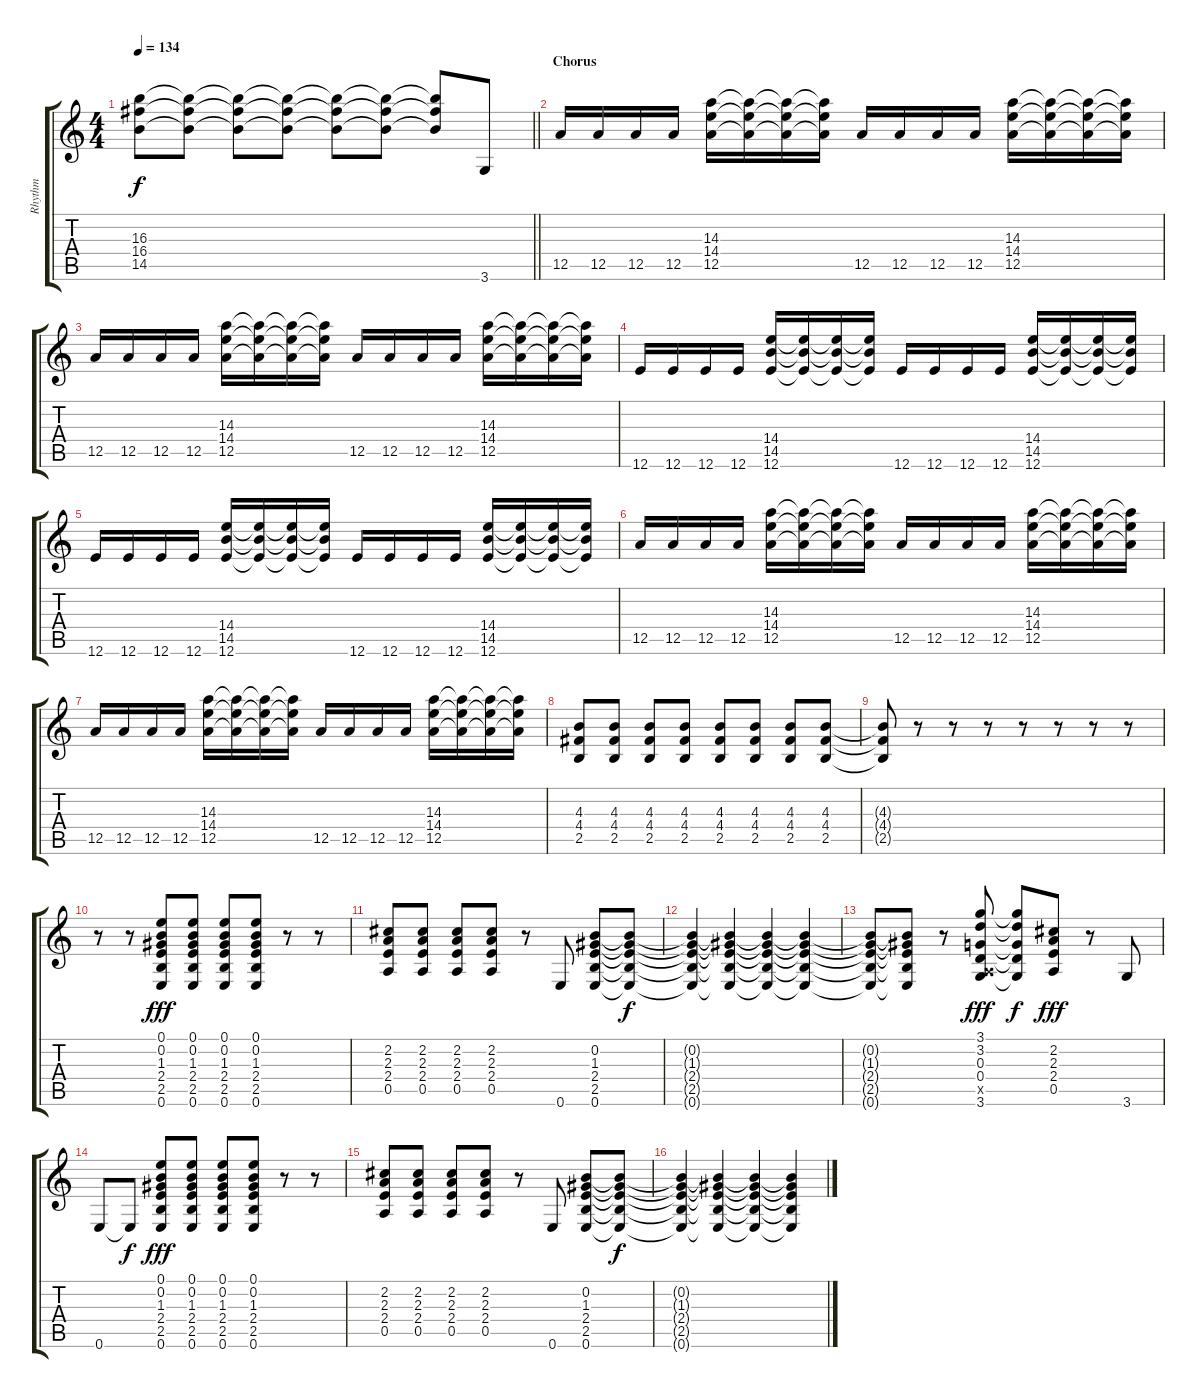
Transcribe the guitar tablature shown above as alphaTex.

\track ("Rhythm" "Rhythm") {instrument distortionguitar}
\staff {score tabs}
\tuning (E4 B3 G3 D3 A2 E2) {hide}
\ts (4 4)
\tempo 134
\clef g2
\barLineRight lightlight
\ks c
(16.3{t} 16.4{t} 14.5{t}).8{dy f} (16.3{t} 16.4{t} 14.5{t}).8 (16.3{t} 16.4{t} 14.5{t}).8 (16.3{t} 16.4{t} 14.5{t}).8 (16.3{t} 16.4{t} 14.5{t}).8 (16.3{t} 16.4{t} 14.5{t}).8 (16.3{t} 16.4{t} 14.5{t}).8 3.6.8 |
\section ("" "Chorus")
12.5.16 12.5.16 12.5.16 12.5.16 (14.3 14.4 12.5).16 (14.3{t} 14.4{t} 12.5{t}).16 (14.3{t} 14.4{t} 12.5{t}).16 (14.3{t} 14.4{t} 12.5{t}).16 12.5.16 12.5.16 12.5.16 12.5.16 (14.3 14.4 12.5).16 (14.3{t} 14.4{t} 12.5{t}).16 (14.3{t} 14.4{t} 12.5{t}).16 (14.3{t} 14.4{t} 12.5{t}).16 |
12.5.16 12.5.16 12.5.16 12.5.16 (14.3 14.4 12.5).16 (14.3{t} 14.4{t} 12.5{t}).16 (14.3{t} 14.4{t} 12.5{t}).16 (14.3{t} 14.4{t} 12.5{t}).16 12.5.16 12.5.16 12.5.16 12.5.16 (14.3 14.4 12.5).16 (14.3{t} 14.4{t} 12.5{t}).16 (14.3{t} 14.4{t} 12.5{t}).16 (14.3{t} 14.4{t} 12.5{t}).16 |
12.6.16 12.6.16 12.6.16 12.6.16 (14.4 14.5 12.6).16 (14.4{t} 14.5{t} 12.6{t}).16 (14.4{t} 14.5{t} 12.6{t}).16 (14.4{t} 14.5{t} 12.6{t}).16 12.6.16 12.6.16 12.6.16 12.6.16 (14.4 14.5 12.6).16 (14.4{t} 14.5{t} 12.6{t}).16 (14.4{t} 14.5{t} 12.6{t}).16 (14.4{t} 14.5{t} 12.6{t}).16 |
12.6.16 12.6.16 12.6.16 12.6.16 (14.4 14.5 12.6).16 (14.4{t} 14.5{t} 12.6{t}).16 (14.4{t} 14.5{t} 12.6{t}).16 (14.4{t} 14.5{t} 12.6{t}).16 12.6.16 12.6.16 12.6.16 12.6.16 (14.4 14.5 12.6).16 (14.4{t} 14.5{t} 12.6{t}).16 (14.4{t} 14.5{t} 12.6{t}).16 (14.4{t} 14.5{t} 12.6{t}).16 |
12.5.16 12.5.16 12.5.16 12.5.16 (14.3 14.4 12.5).16 (14.3{t} 14.4{t} 12.5{t}).16 (14.3{t} 14.4{t} 12.5{t}).16 (14.3{t} 14.4{t} 12.5{t}).16 12.5.16 12.5.16 12.5.16 12.5.16 (14.3 14.4 12.5).16 (14.3{t} 14.4{t} 12.5{t}).16 (14.3{t} 14.4{t} 12.5{t}).16 (14.3{t} 14.4{t} 12.5{t}).16 |
12.5.16 12.5.16 12.5.16 12.5.16 (14.3 14.4 12.5).16 (14.3{t} 14.4{t} 12.5{t}).16 (14.3{t} 14.4{t} 12.5{t}).16 (14.3{t} 14.4{t} 12.5{t}).16 12.5.16 12.5.16 12.5.16 12.5.16 (14.3 14.4 12.5).16 (14.3{t} 14.4{t} 12.5{t}).16 (14.3{t} 14.4{t} 12.5{t}).16 (14.3{t} 14.4{t} 12.5{t}).16 |
(4.3 4.4 2.5).8 (4.3 4.4 2.5).8 (4.3 4.4 2.5).8 (4.3 4.4 2.5).8 (4.3 4.4 2.5).8 (4.3 4.4 2.5).8 (4.3 4.4 2.5).8 (4.3 4.4 2.5).8 |
(4.3{t} 4.4{t} 2.5{t}).8 r.8 r.8 r.8 r.8 r.8 r.8 r.8 |
r.8 r.8 (0.1 0.2 1.3 2.4 2.5 0.6).8{dy fff} (0.1 0.2 1.3 2.4 2.5 0.6).8 (0.1 0.2 1.3 2.4 2.5 0.6).8 (0.1 0.2 1.3 2.4 2.5 0.6).8 r.8 r.8 |
(2.2 2.3 2.4 0.5).8 (2.2 2.3 2.4 0.5).8 (2.2 2.3 2.4 0.5).8 (2.2 2.3 2.4 0.5).8 r.8 0.6.8 (0.2 1.3 2.4 2.5 0.6).8 (0.2{t} 1.3{t} 2.4{t} 2.5{t} 0.6{t}).8{dy f} |
(0.2{t} 1.3{t} 2.4{t} 2.5{t} 0.6{t}).4 (0.2{t} 1.3{t} 2.4{t} 2.5{t} 0.6{t}).4 (0.2{t} 1.3{t} 2.4{t} 2.5{t} 0.6{t}).4 (0.2{t} 1.3{t} 2.4{t} 2.5{t} 0.6{t}).4 |
(0.2{t} 1.3{t} 2.4{t} 2.5{t} 0.6{t}).8 (0.2{t} 1.3{t} 2.4{t} 2.5{t} 0.6{t}).8 r.8 (3.1 3.2 0.3 0.4 0.5{x} 3.6).8{dy fff} (3.1{t} 3.2{t} 0.3{t} 0.4{t} 3.6{t}).8{dy f} (2.2 2.3 2.4 0.5).8{dy fff} r.8 3.6.8 |
0.6.8 0.6{t}.8{dy f} (0.1 0.2 1.3 2.4 2.5 0.6).8{dy fff} (0.1 0.2 1.3 2.4 2.5 0.6).8 (0.1 0.2 1.3 2.4 2.5 0.6).8 (0.1 0.2 1.3 2.4 2.5 0.6).8 r.8 r.8 |
(2.2 2.3 2.4 0.5).8 (2.2 2.3 2.4 0.5).8 (2.2 2.3 2.4 0.5).8 (2.2 2.3 2.4 0.5).8 r.8 0.6.8 (0.2 1.3 2.4 2.5 0.6).8 (0.2{t} 1.3{t} 2.4{t} 2.5{t} 0.6{t}).8{dy f} |
(0.2{t} 1.3{t} 2.4{t} 2.5{t} 0.6{t}).4 (0.2{t} 1.3{t} 2.4{t} 2.5{t} 0.6{t}).4 (0.2{t} 1.3{t} 2.4{t} 2.5{t} 0.6{t}).4 (0.2{t} 1.3{t} 2.4{t} 2.5{t} 0.6{t}).4
